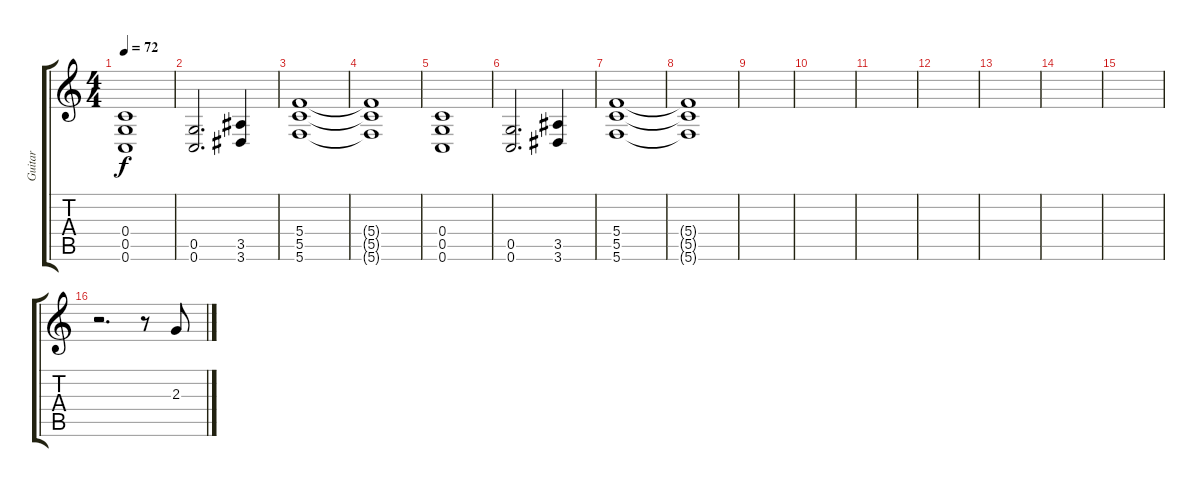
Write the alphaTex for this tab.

\track ("Guitar" "Guitar") {instrument distortionguitar}
\staff {score tabs}
\tuning (D4 A3 F3 C3 G2 C2) {hide}
\ts (4 4)
\tempo 72
\clef g2
\ks c
(0.4 0.5 0.6).1{dy f} |
(0.5 0.6).2{d} (3.5 3.6).4 |
(5.4 5.5 5.6).1 |
(5.4{t} 5.5{t} 5.6{t}).1 |
(0.4 0.5 0.6).1 |
(0.5 0.6).2{d} (3.5 3.6).4 |
(5.4 5.5 5.6).1 |
(5.4{t} 5.5{t} 5.6{t}).1 |
|
|
|
|
|
|
|
r.2{d} r.8 2.3.8
